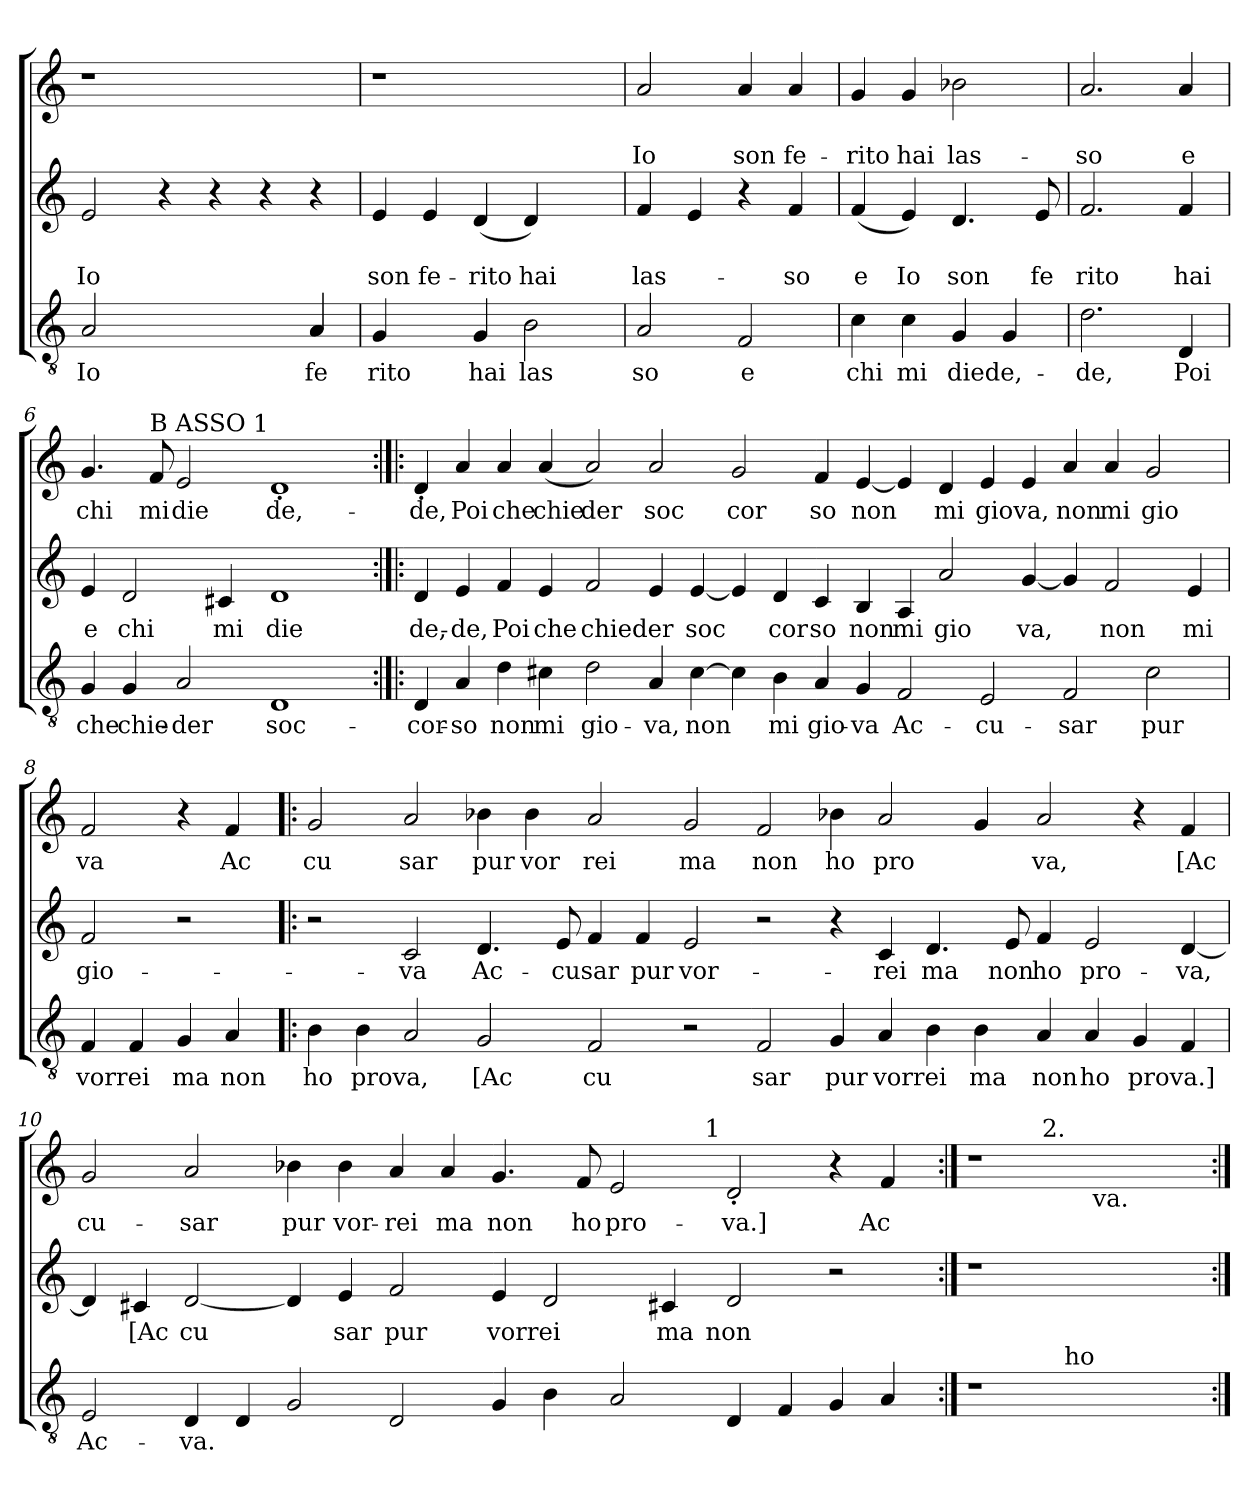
**kern	**text	**kern	**text	**text	**kern	**text	**text
*part3	*part3	*part2	*part2	*part2	*part1	*part1	*part1
*staff3	*staff3	*staff2	*staff2	*staff2	*staff1	*staff1	*staff1
*clefGv2	*	*clefG2	*	*	*clefG2	*	*
*k[]	*	*k[]	*	*	*k[]	*	*
*C:	*	*C:	*	*	*C:	*	*
=1	=1	=1	=1	=1	=1	=1	=1
!	!LO:LY:b	!	!	!LO:LY:b	!	!	!
*^	*	*	*	*	*	*	*
2A/	1ryy	Io	2e/	.	Io	1r	.	.
2ryy	.	.	4r	.	.	.	.	.
.	.	.	4r	.	.	.	.	.
4ryy	4ryy	.	4r	.	.	2ryy	.	.
!	!	!LO:LY:b	!	!	!	!	!	!
!	!	!LO:LY:b	!	!	!	!	!	!
4A/	4A/	fe	4r	.	.	.	.	.
=2	=2	=2	=2	=2	=2	=2	=2	=2
!	!	!LO:LY:b	!	!	!LO:LY:b	!	!	!
*v	*v	*	*	*	*	*	*	*
4G/	rito	4e/	.	son	1r	.	.
!	!	!	!	!LO:LY:b	!	!	!
4ryy	.	4e/	.	fe-	.	.	.
!	!LO:LY:b	!	!	!LO:LY:b	!	!	!
4G/	hai	(<4d/	.	-rito	.	.	.
!	!LO:LY:b	!	!	!LO:LY:b	!	!	!
2B\	las	4d/)	.	hai	.	.	.
.	.	4ryy	.	.	4ryy	.	.
=3	=3	=3	=3	=3	=3	=3	=3
!	!LO:LY:b	!	!	!LO:LY:b	!	!	!LO:LY:b
2A/	so	4f/	.	las-	2a/	.	Io
.	.	4e/	.	.	.	.	.
!	!LO:LY:b	!	!	!	!	!	!LO:LY:b
2F/	e	4r	.	.	4a/	.	son
!	!	!	!	!LO:LY:b	!	!	!LO:LY:b
.	.	4f/	.	-so	4a/	.	fe-
=4	=4	=4	=4	=4	=4	=4	=4
!	!LO:LY:b	!	!	!LO:LY:b	!	!	!LO:LY:b
4c\	chi	(4f/	.	e	4g/	.	-rito
!	!LO:LY:b	!	!	!LO:LY:b	!	!	!LO:LY:b
4c\	mi	4e/)	.	Io	4g/	.	hai
!	!LO:LY:b	!	!	!LO:LY:b	!	!	!LO:LY:b
4G/	diede,-	4.d/	.	son	2b-X\	.	las-
4G/	.	.	.	.	.	.	.
!	!	!	!	!LO:LY:b	!	!	!
.	.	8e/	.	fe	.	.	.
=5	=5	=5	=5	=5	=5	=5	=5
!	!LO:LY:b	!	!	!LO:LY:b	!	!	!LO:LY:b
2.d\	-de,	2.f/	.	rito	2.a/	.	-so
!	!LO:LY:b	!	!	!LO:LY:b	!	!	!LO:LY:b
4D/	Poi	4f/	.	hai	4a/	.	e
!!LO:LB:g=z
=6	=6	=6	=6	=6	=6	=6	=6
!	!LO:LY:b	!	!LO:LY:b	!	!	!LO:LY:b	!
*	*	*	*	*	*^	*	*
4G/	che	4e/	e	.	4.g/	2...ryy	chi	.
!	!LO:LY:b	!	!LO:LY:b	!	!	!	!	!
4G/	chie-	2d/	chi	.	.	.	.	.
!	!	!	!	!	!LO:TX:a:t=B ASSO	!	!	!
!	!	!	!	!	!	!	!LO:LY:b	!
.	.	.	.	.	8f/	.	mi	.
!	!LO:LY:b	!	!	!	!	!	!LO:LY:b	!
2A/	-der	.	.	.	2e/	.	die	.
!	!	!	!LO:LY:b	!	!	!	!	!
.	.	4c#X/	mi	.	.	.	.	.
!	!	!	!	!	!	!LO:TX:a:t=1	!	!
.	.	.	.	.	.	1ryy	.	.
!	!LO:LY:b	!	!LO:LY:b	!	!	!	!LO:LY:b	!
1D	soc-	1d	die	.	1d'<	.	de,-	.
.	.	.	.	.	.	16ryy	.	.
=7:|!|:	=7:|!|:	=7:|!|:	=7:|!|:	=7:|!|:	=7:|!|:	=7:|!|:	=7:|!|:	=7:|!|:
!	!LO:LY:b	!	!LO:LY:b	!	!	!	!LO:LY:b	!
*	*	*	*	*	*v	*v	*	*
4D/	-cor-	4d/	de,-	.	4d'</	-de,	.
!	!LO:LY:b	!	!LO:LY:b	!	!	!LO:LY:b	!
4A/	-so	4e/	-de,	.	4a/	Poi	.
!	!LO:LY:b	!	!LO:LY:b	!	!	!LO:LY:b	!
4d\	non	4f/	Poi	.	4a/	che	.
!	!LO:LY:b	!	!LO:LY:b	!	!	!LO:LY:b	!
4c#X\	mi	4e/	che	.	(4a/	chie	.
!	!LO:LY:b	!	!LO:LY:b	!	!	!LO:LY:b	!
2d\	gio-	2f/	chieder	.	2a/)	der	.
!	!LO:LY:b	!	!	!	!	!LO:LY:b	!
4A/	-va,	4e/	.	.	2a/	soc	.
!	!LO:LY:b	!	!LO:LY:b	!	!	!	!
[>4c#\	non	[<4e/	soc	.	.	.	.
!	!	!	!	!	!	!LO:LY:b	!
4c#\]	.	4e/]	.	.	2g/	cor	.
!	!LO:LY:b	!	!LO:LY:b	!	!	!	!
4B\	mi	4d/	cor	.	.	.	.
!	!LO:LY:b	!	!LO:LY:b	!	!	!LO:LY:b	!
4A/	gio-	4c/	so	.	4f/	so	.
!	!LO:LY:b	!	!LO:LY:b	!	!	!LO:LY:b	!
4G/	-va	4B/	non	.	[<4e/	non	.
!	!LO:LY:b	!	!LO:LY:b	!	!	!	!
2F/	Ac-	4A/	mi	.	4e/]	.	.
!	!	!	!LO:LY:b	!	!	!LO:LY:b	!
.	.	2a/	gio	.	4d/	mi	.
!	!LO:LY:b	!	!	!	!	!LO:LY:b	!
2E/	-cu-	.	.	.	4e/	giova,	.
!	!	!	!LO:LY:b	!	!	!	!
.	.	[<4g/	va,	.	4e/	.	.
!	!LO:LY:b	!	!	!	!	!LO:LY:b	!
2F/	-sar	4g/]	.	.	4a/	non	.
!	!	!	!LO:LY:b	!	!	!LO:LY:b	!
.	.	2f/	non	.	4a/	mi	.
!	!LO:LY:b	!	!	!	!	!LO:LY:b	!
2c#\	pur	.	.	.	2g/	gio	.
!	!	!	!LO:LY:b	!	!	!	!
.	.	4e/	mi	.	.	.	.
!!LO:LB:g=z
=8	=8	=8	=8	=8	=8	=8	=8
!	!LO:LY:b	!	!LO:LY:b	!	!	!LO:LY:b	!
4F/	vorrei	2f/	gio-	.	2f/	va	.
4F/	.	.	.	.	.	.	.
!	!LO:LY:b	!	!	!	!	!	!
4G/	ma	2r	.	.	4r	.	.
!	!LO:LY:b	!	!	!	!	!LO:LY:b	!
4A/	non	.	.	.	4f/	Ac	.
=9!|:	=9!|:	=9!|:	=9!|:	=9!|:	=9!|:	=9!|:	=9!|:
!	!LO:LY:b	!	!	!	!	!LO:LY:b	!
4B\	ho	2r	.	.	2g/	cu	.
!	!LO:LY:b	!	!	!	!	!	!
4B\	prova,	.	.	.	.	.	.
!	!	!	!LO:LY:b	!	!	!LO:LY:b	!
2A/	.	2c/	-va	.	2a/	sar	.
!	!LO:LY:b	!	!LO:LY:b	!	!	!LO:LY:b	!
2G/	[Ac	4.d/	Ac-	.	4b-X\	pur	.
!	!	!	!	!	!	!LO:LY:b	!
.	.	.	.	.	4b-\	vor	.
!	!	!	!LO:LY:b	!	!	!	!
.	.	8e/	-cusar	.	.	.	.
!	!LO:LY:b	!	!	!	!	!LO:LY:b	!
2F/	cu	4f/	.	.	2a/	rei	.
!	!	!	!LO:LY:b	!	!	!	!
.	.	4f/	pur	.	.	.	.
!	!	!	!LO:LY:b	!	!	!LO:LY:b	!
2r	.	2e/	vor-	.	2g/	ma	.
!	!LO:LY:b	!	!	!	!	!LO:LY:b	!
2F/	sar	2r	.	.	2f/	non	.
!	!LO:LY:b	!	!	!	!	!LO:LY:b	!
4G/	pur	4r	.	.	4b-X\	ho	.
!	!LO:LY:b	!	!LO:LY:b	!	!	!LO:LY:b	!
4A/	vorrei	4c/	-rei	.	2a/	pro	.
!	!	!	!LO:LY:b	!	!	!	!
4B\	.	4.d/	ma	.	.	.	.
!	!LO:LY:b	!	!	!	!	!	!
4B\	ma	.	.	.	4g/	.	.
!	!	!	!LO:LY:b	!	!	!	!
.	.	8e/	non	.	.	.	.
!	!LO:LY:b	!	!LO:LY:b	!	!	!LO:LY:b	!
4A/	non	4f/	ho	.	2a/	va,	.
!	!LO:LY:b	!	!LO:LY:b	!	!	!	!
4A/	ho	2e/	pro-	.	.	.	.
!	!LO:LY:b	!	!	!	!	!	!
4G/	prova.]	.	.	.	4r	.	.
!	!	!	!LO:LY:b	!	!	!LO:LY:b	!
4F/	.	[<4d/	-va,	.	4f/	[Ac	.
!!LO:LB:g=z
=10	=10	=10	=10	=10	=10	=10	=10
!	!LO:LY:b:rj	!	!	!	!	!LO:LY:b	!
*	*	*	*	*	*^	*	*
2E/	Ac-	4d/]	.	.	2g/	1ryy	cu-	.
!	!	!	!LO:LY:b	!	!	!	!	!
.	.	4c#X/	[Ac	.	.	.	.	.
!	!LO:LY:b	!	!LO:LY:b	!	!	!	!LO:LY:b	!
4D/	-va.	[<2d/	cu	.	2a/	.	-sar	.
4D/	.	.	.	.	.	.	.	.
!	!	!	!	!	!	!	!LO:LY:b	!
2G/	.	4d/]	.	.	4b-X\	1ryy	pur	.
!	!	!	!LO:LY:b	!	!	!	!LO:LY:b	!
.	.	4e/	sar	.	4b-\	.	vor-	.
!	!	!	!LO:LY:b	!	!	!	!LO:LY:b	!
2D/	.	2f/	pur	.	4a/	.	-rei	.
!	!	!	!	!	!	!	!LO:LY:b	!
.	.	.	.	.	4a/	.	ma	.
!	!	!	!LO:LY:b	!	!	!	!LO:LY:b	!
4G/	.	4e/	vorrei	.	4.g/	2...ryy	non	.
4B\	.	2d/	.	.	.	.	.	.
!	!	!	!	!	!	!	!LO:LY:b	!
.	.	.	.	.	8f/	.	ho	.
!	!	!	!	!	!	!	!LO:LY:b	!
2A/	.	.	.	.	2e/	.	pro-	.
!	!	!	!LO:LY:b	!	!	!	!	!
.	.	4c#X/	ma	.	.	.	.	.
!	!	!	!	!	!	!LO:TX:a:t=1	!	!
.	.	.	.	.	.	1ryy	.	.
!	!	!	!LO:LY:b	!	!	!	!LO:LY:b	!
4D/	.	2d/	non	.	2d'</	.	-va.]	.
4F/	.	.	.	.	.	.	.	.
4G/	.	2r	.	.	4r	.	.	.
!	!	!	!	!	!	!	!LO:LY:b:rj	!
4A/	.	.	.	.	4f/	.	Ac-	.
.	.	.	.	.	.	16ryy	.	.
=11:|!	=11:|!	=11:|!	=11:|!	=11:|!	=11:|!	=11:|!	=11:|!	=11:|!
*^	*	*	*	*	*	*^	*	*
1r	4.ryy	.	1r	.	.	1r	4ryy	4...ryy	.	.
.	.	.	.	.	.	.	16ryy	.	.	.
!	!	!	!	!	!	!	!LO:TX:a:t=2.	!	!	!
.	.	.	.	.	.	.	2ryy	.	.	.
!	!LO:TX:a:t=ho	!	!	!	!	!	!	!	!	!
.	2ryy	.	.	.	.	.	.	.	.	.
!	!	!	!	!	!	!	!	!LO:TX:b:t=va.	!	!
.	.	.	.	.	.	.	.	2ryy	.	.
.	.	.	.	.	.	.	8.ryy	.	.	.
.	8ryy	.	.	.	.	.	.	.	.	.
.	.	.	.	.	.	.	.	32ryy	.	.
*v	*v	*	*	*	*	*v	*v	*v	*	*
=:|!	=:|!	=:|!	=:|!	=:|!	=:|!	=:|!	=:|!
*-	*-	*-	*-	*-	*-	*-	*-
